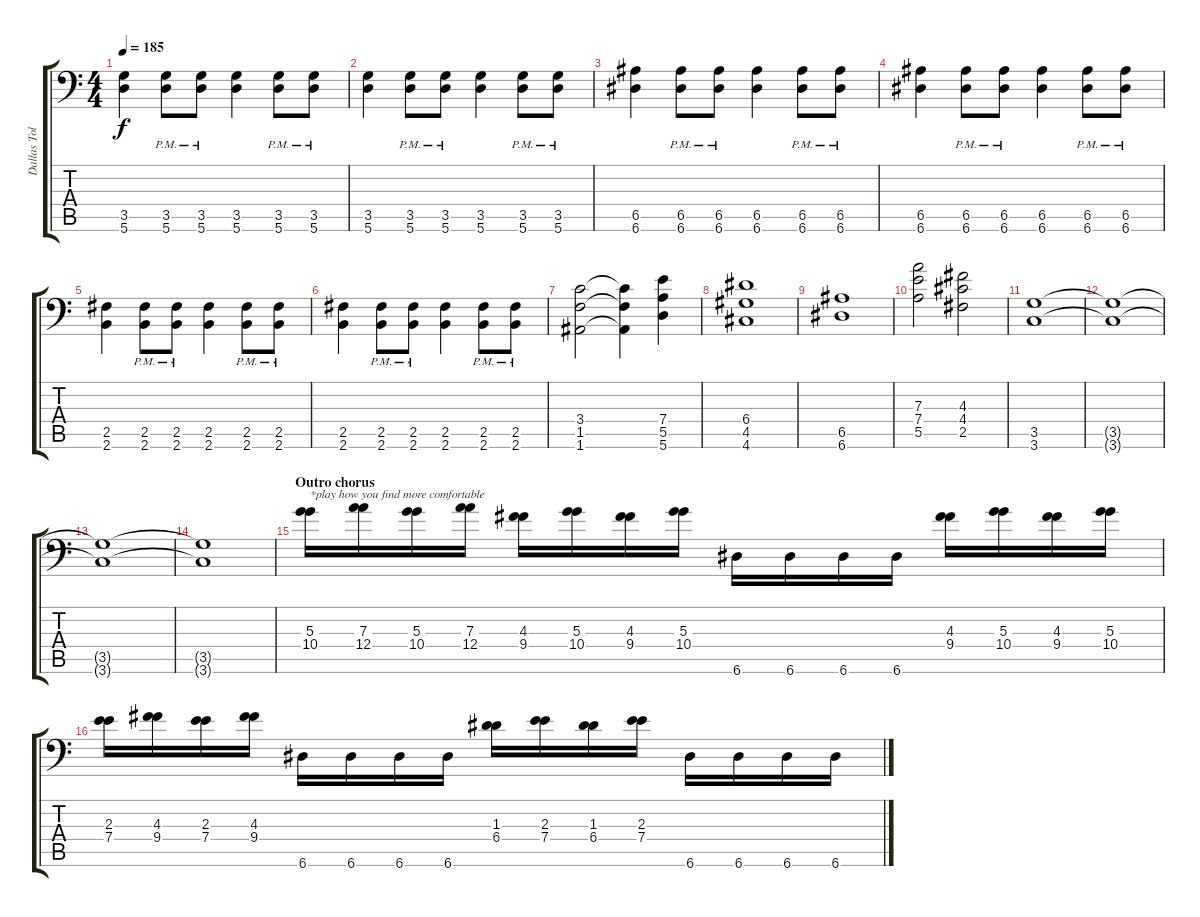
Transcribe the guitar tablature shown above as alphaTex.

\track ("Dallas Toler-Wade (Lead)" "Dallas Tol") {instrument distortionguitar}
\staff {score tabs}
\tuning (B3 Gb3 D3 A2 E2 A1) {hide}
\ts (4 4)
\tempo 185
\clef f4
\ks c
(3.5 5.6).4{dy f} (3.5{pm} 5.6{pm}).8 (3.5{pm} 5.6{pm}).8 (3.5 5.6).4 (3.5{pm} 5.6{pm}).8 (3.5{pm} 5.6{pm}).8 |
(3.5 5.6).4 (3.5{pm} 5.6{pm}).8 (3.5{pm} 5.6{pm}).8 (3.5 5.6).4 (3.5{pm} 5.6{pm}).8 (3.5{pm} 5.6{pm}).8 |
(6.5 6.6).4 (6.5{pm} 6.6{pm}).8 (6.5{pm} 6.6{pm}).8 (6.5 6.6).4 (6.5{pm} 6.6{pm}).8 (6.5{pm} 6.6{pm}).8 |
(6.5 6.6).4 (6.5{pm} 6.6{pm}).8 (6.5{pm} 6.6{pm}).8 (6.5 6.6).4 (6.5{pm} 6.6{pm}).8 (6.5{pm} 6.6{pm}).8 |
(2.5 2.6).4 (2.5{pm} 2.6{pm}).8 (2.5{pm} 2.6{pm}).8 (2.5 2.6).4 (2.5{pm} 2.6{pm}).8 (2.5{pm} 2.6{pm}).8 |
(2.5 2.6).4 (2.5{pm} 2.6{pm}).8 (2.5{pm} 2.6{pm}).8 (2.5 2.6).4 (2.5{pm} 2.6{pm}).8 (2.5{pm} 2.6{pm}).8 |
(3.4 1.5 1.6).2 (3.4{t} 1.5{t} 1.6{t}).4 (7.4 5.5 5.6).4 |
(6.4 4.5 4.6).1 |
(6.5 6.6).1 |
(7.3 7.4 5.5).2 (4.3 4.4 2.5).2 |
(3.5 3.6).1 |
(3.5{t} 3.6{t}).1 |
(3.5{t} 3.6{t}).1 |
(3.5{t} 3.6{t}).1 |
\section ("" "Outro chorus")
(5.3 10.4).16{txt "*play how you find more comfortable"} (7.3 12.4).16 (5.3 10.4).16 (7.3 12.4).16 (4.3 9.4).16 (5.3 10.4).16 (4.3 9.4).16 (5.3 10.4).16 6.6.16 6.6.16 6.6.16 6.6.16 (4.3 9.4).16 (5.3 10.4).16 (4.3 9.4).16 (5.3 10.4).16 |
(2.3 7.4).16 (4.3 9.4).16 (2.3 7.4).16 (4.3 9.4).16 6.6.16 6.6.16 6.6.16 6.6.16 (1.3 6.4).16 (2.3 7.4).16 (1.3 6.4).16 (2.3 7.4).16 6.6.16 6.6.16 6.6.16 6.6.16
